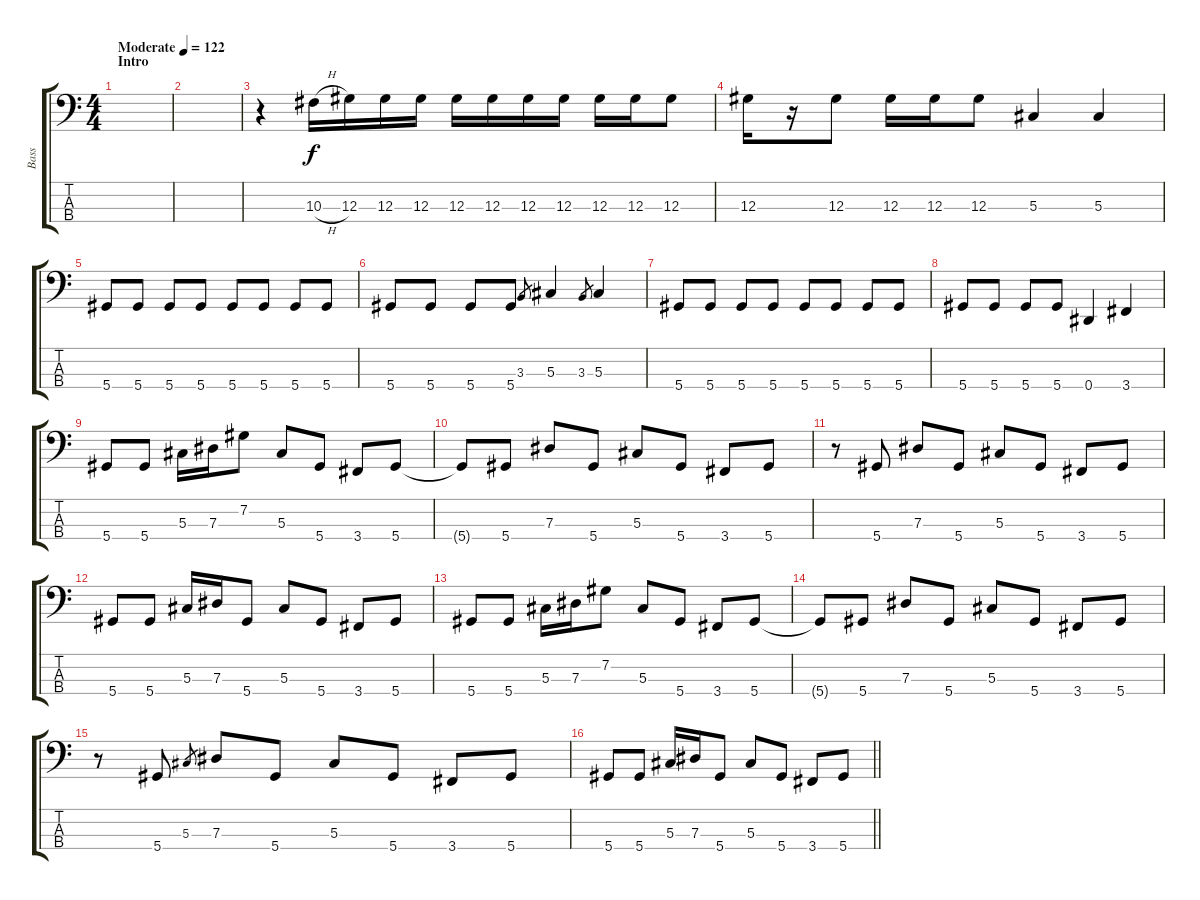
\track ("Bass" "Bass") {instrument electricbassfinger}
\staff {score tabs}
\tuning (Gb2 Db2 Ab1 Eb1) {hide}
\ts (4 4)
\section ("" "Intro")
\tempo (122 "Moderate")
\clef f4
\ks c
|
|
r.4 10.3{h}.16 12.3.16 12.3.16 12.3.16 12.3.16 12.3.16 12.3.16 12.3.16 12.3.16 12.3.16 12.3.8 |
12.3.16 r.16 12.3.8 12.3.16 12.3.16 12.3.8 5.3.4 5.3.4 |
5.4.8 5.4.8 5.4.8 5.4.8 5.4.8 5.4.8 5.4.8 5.4.8 |
5.4.8 5.4.8 5.4.8 5.4.8 3.3.8{gr} 5.3.4 3.3.8{gr} 5.3.4 |
5.4.8 5.4.8 5.4.8 5.4.8 5.4.8 5.4.8 5.4.8 5.4.8 |
5.4.8 5.4.8 5.4.8 5.4.8 0.4.4 3.4.4 |
5.4.8 5.4.8 5.3.16 7.3.16 7.2.8 5.3.8 5.4.8 3.4.8 5.4.8 |
5.4{t}.8 5.4.8 7.3.8 5.4.8 5.3.8 5.4.8 3.4.8 5.4.8 |
r.8 5.4.8 7.3.8 5.4.8 5.3.8 5.4.8 3.4.8 5.4.8 |
5.4.8 5.4.8 5.3.16 7.3.16 5.4.8 5.3.8 5.4.8 3.4.8 5.4.8 |
5.4.8 5.4.8 5.3.16 7.3.16 7.2.8 5.3.8 5.4.8 3.4.8 5.4.8 |
5.4{t}.8 5.4.8 7.3.8 5.4.8 5.3.8 5.4.8 3.4.8 5.4.8 |
r.8 5.4.8 5.3.8{gr} 7.3.8 5.4.8 5.3.8 5.4.8 3.4.8 5.4.8 |
\barLineRight lightlight
5.4.8 5.4.8 5.3.16 7.3.16 5.4.8 5.3.8 5.4.8 3.4.8 5.4.8
